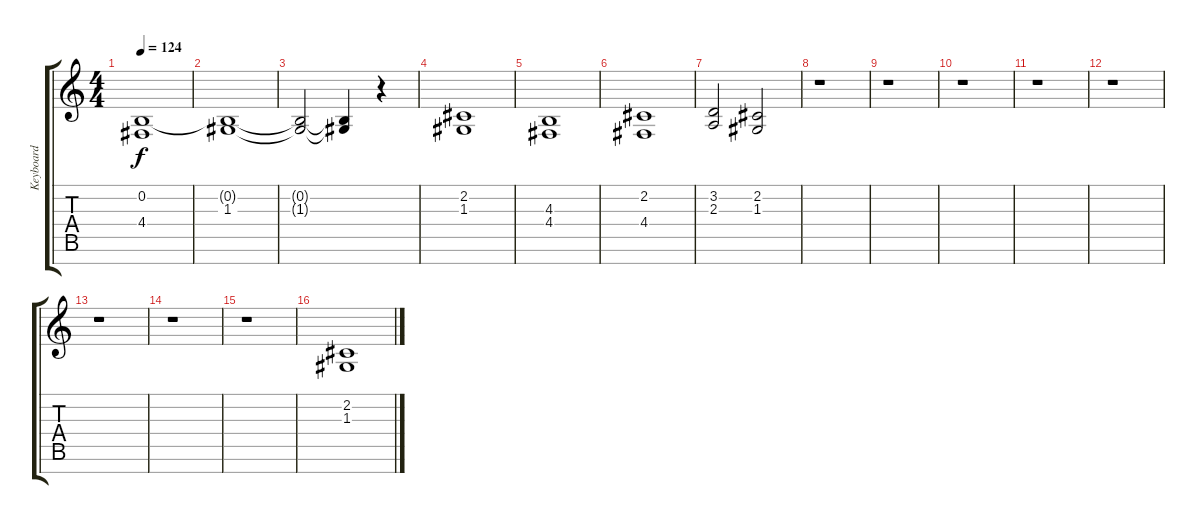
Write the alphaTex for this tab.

\track ("Keyboard" "Keyboard") {instrument choiraahs}
\staff {score tabs}
\tuning (E4 B3 G3 D3 A2 E2 B1) {hide}
\ts (4 4)
\tempo 124
\clef g2
\ks c
(0.2 4.4).1{dy f} |
(0.2{t} 1.3).1 |
(0.2{t} 1.3{t}).2 (0.2{t} 1.3{t}).4 r.4 |
(2.2 1.3).1 |
(4.3 4.4).1 |
(2.2 4.4).1 |
(3.2 2.3).2 (2.2 1.3).2 |
r.1 |
r.1 |
r.1 |
r.1 |
r.1 |
r.1 |
r.1 |
r.1 |
(2.2 1.3).1
